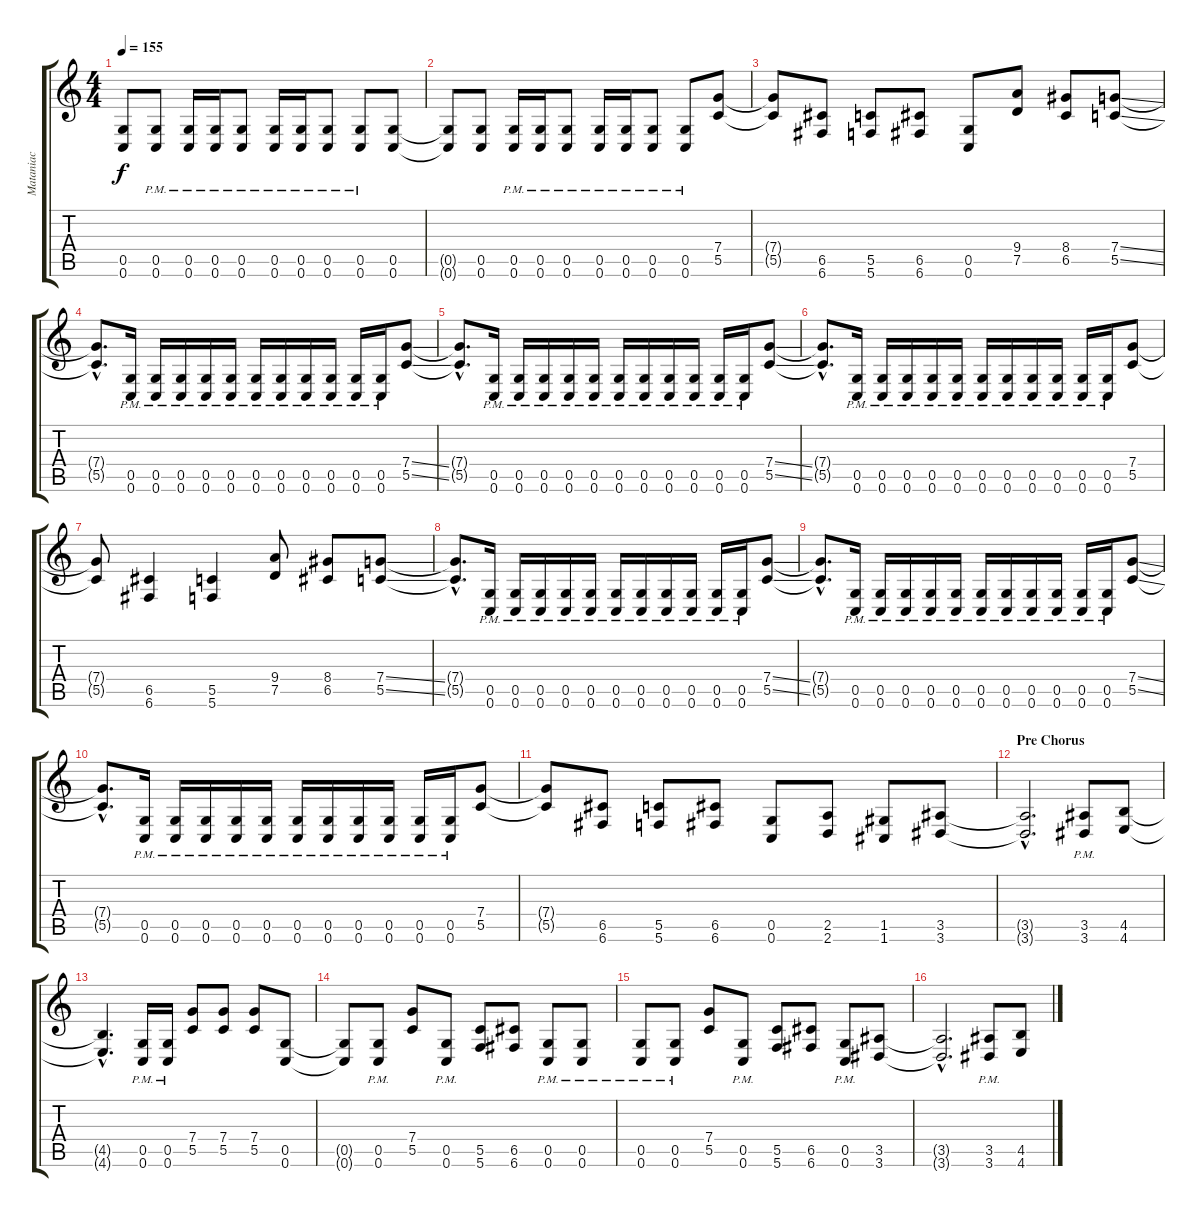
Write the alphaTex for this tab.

\track ("Mataniac" "Mataniac") {instrument distortionguitar}
\staff {score tabs}
\tuning (D4 A3 F3 C3 G2 C2) {hide}
\ts (4 4)
\tempo 155
\clef g2
\ks c
(0.5{t} 0.6{t}).8{dy f} (0.5{pm} 0.6{pm}).8 (0.5{pm} 0.6{pm}).16 (0.5{pm} 0.6{pm}).16 (0.5{pm} 0.6{pm}).8 (0.5{pm} 0.6{pm}).16 (0.5{pm} 0.6{pm}).16 (0.5{pm} 0.6{pm}).8 (0.5{pm} 0.6{pm}).8 (0.5 0.6).8 |
(0.5{t} 0.6{t}).8 (0.5 0.6).8 (0.5{pm} 0.6{pm}).16 (0.5{pm} 0.6{pm}).16 (0.5{pm} 0.6{pm}).8 (0.5{pm} 0.6{pm}).16 (0.5{pm} 0.6{pm}).16 (0.5{pm} 0.6{pm}).8 (0.5{pm} 0.6{pm}).8 (7.4 5.5).8 |
(7.4{t} 5.5{t}).8 (6.5 6.6).8 (5.5 5.6).8 (6.5 6.6).8 (0.5 0.6).8 (9.4 7.5).8 (8.4 6.5).8 (7.4{ss} 5.5{ss}).8 |
(7.4{hac t} 5.5{hac t}).8{d} (0.5{pm} 0.6{pm}).16 (0.5{pm} 0.6{pm}).16 (0.5{pm} 0.6{pm}).16 (0.5{pm} 0.6{pm}).16 (0.5{pm} 0.6{pm}).16 (0.5{pm} 0.6{pm}).16 (0.5{pm} 0.6{pm}).16 (0.5{pm} 0.6{pm}).16 (0.5{pm} 0.6{pm}).16 (0.5{pm} 0.6{pm}).16 (0.5{pm} 0.6{pm}).16 (7.4{ss} 5.5{ss}).8 |
(7.4{hac t} 5.5{hac t}).8{d} (0.5{pm} 0.6{pm}).16 (0.5{pm} 0.6{pm}).16 (0.5{pm} 0.6{pm}).16 (0.5{pm} 0.6{pm}).16 (0.5{pm} 0.6{pm}).16 (0.5{pm} 0.6{pm}).16 (0.5{pm} 0.6{pm}).16 (0.5{pm} 0.6{pm}).16 (0.5{pm} 0.6{pm}).16 (0.5{pm} 0.6{pm}).16 (0.5{pm} 0.6{pm}).16 (7.4{ss} 5.5{ss}).8 |
(7.4{hac t} 5.5{hac t}).8{d} (0.5{pm} 0.6{pm}).16 (0.5{pm} 0.6{pm}).16 (0.5{pm} 0.6{pm}).16 (0.5{pm} 0.6{pm}).16 (0.5{pm} 0.6{pm}).16 (0.5{pm} 0.6{pm}).16 (0.5{pm} 0.6{pm}).16 (0.5{pm} 0.6{pm}).16 (0.5{pm} 0.6{pm}).16 (0.5{pm} 0.6{pm}).16 (0.5{pm} 0.6{pm}).16 (7.4 5.5).8 |
(7.4{t} 5.5{t}).8 (6.5 6.6).4 (5.5 5.6).4 (9.4 7.5).8 (8.4 6.5).8 (7.4{ss} 5.5{ss}).8 |
(7.4{hac t} 5.5{hac t}).8{d} (0.5{pm} 0.6{pm}).16 (0.5{pm} 0.6{pm}).16 (0.5{pm} 0.6{pm}).16 (0.5{pm} 0.6{pm}).16 (0.5{pm} 0.6{pm}).16 (0.5{pm} 0.6{pm}).16 (0.5{pm} 0.6{pm}).16 (0.5{pm} 0.6{pm}).16 (0.5{pm} 0.6{pm}).16 (0.5{pm} 0.6{pm}).16 (0.5{pm} 0.6{pm}).16 (7.4{ss} 5.5{ss}).8 |
(7.4{hac t} 5.5{hac t}).8{d} (0.5{pm} 0.6{pm}).16 (0.5{pm} 0.6{pm}).16 (0.5{pm} 0.6{pm}).16 (0.5{pm} 0.6{pm}).16 (0.5{pm} 0.6{pm}).16 (0.5{pm} 0.6{pm}).16 (0.5{pm} 0.6{pm}).16 (0.5{pm} 0.6{pm}).16 (0.5{pm} 0.6{pm}).16 (0.5{pm} 0.6{pm}).16 (0.5{pm} 0.6{pm}).16 (7.4{ss} 5.5{ss}).8 |
(7.4{hac t} 5.5{hac t}).8{d} (0.5{pm} 0.6{pm}).16 (0.5{pm} 0.6{pm}).16 (0.5{pm} 0.6{pm}).16 (0.5{pm} 0.6{pm}).16 (0.5{pm} 0.6{pm}).16 (0.5{pm} 0.6{pm}).16 (0.5{pm} 0.6{pm}).16 (0.5{pm} 0.6{pm}).16 (0.5{pm} 0.6{pm}).16 (0.5{pm} 0.6{pm}).16 (0.5{pm} 0.6{pm}).16 (7.4 5.5).8 |
(7.4{t} 5.5{t}).8 (6.5 6.6).8 (5.5 5.6).8 (6.5 6.6).8 (0.5 0.6).8 (2.5 2.6).8 (1.5 1.6).8 (3.5 3.6).8 |
\section ("" "Pre Chorus")
(3.5{hac t} 3.6{hac t}).2{d} (3.5{pm} 3.6{pm}).8 (4.5 4.6).8 |
(4.5{hac t} 4.6{hac t}).4{d} (0.5{pm} 0.6{pm}).16 (0.5{pm} 0.6{pm}).16 (7.4 5.5).8 (7.4 5.5).8 (7.4 5.5).8 (0.5 0.6).8 |
(0.5{t} 0.6{t}).8 (0.5{pm} 0.6{pm}).8 (7.4 5.5).8 (0.5{pm} 0.6{pm}).8 (5.5 5.6).8 (6.5 6.6).8 (0.5{pm} 0.6{pm}).8 (0.5{pm} 0.6{pm}).8 |
(0.5{pm} 0.6{pm}).8 (0.5{pm} 0.6{pm}).8 (7.4 5.5).8 (0.5{pm} 0.6{pm}).8 (5.5 5.6).8 (6.5 6.6).8 (0.5{pm} 0.6{pm}).8 (3.5 3.6).8 |
(3.5{hac t} 3.6{hac t}).2{d} (3.5{pm} 3.6{pm}).8 (4.5 4.6).8
